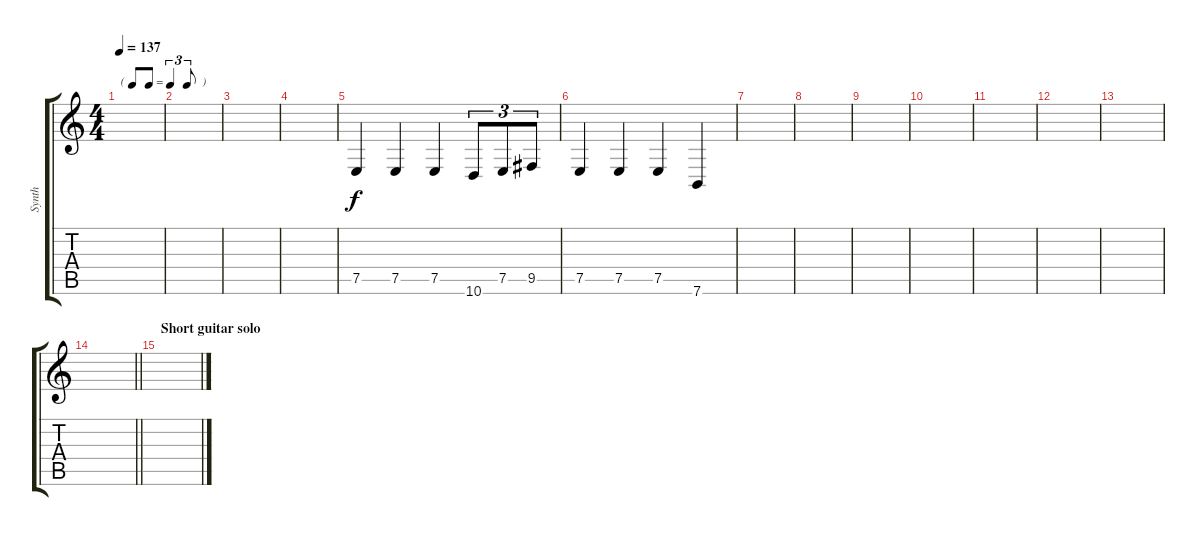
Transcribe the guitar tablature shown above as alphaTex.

\track ("Synth" "Synth") {instrument pad3polysynth}
\staff {score tabs}
\tuning (E4 B3 G3 D3 A2 E2) {hide}
\ts (4 4)
\tf triplet8th
\tempo 137
\clef g2
\ks c
|
|
|
|
7.5.4 7.5.4 7.5.4 10.6.8{tu (3 2)} 7.5.8{tu (3 2)} 9.5.8{tu (3 2)} |
7.5.4 7.5.4 7.5.4 7.6.4 |
|
|
|
|
|
|
|
\barLineRight lightlight
|
\section ("" "Short guitar solo")
